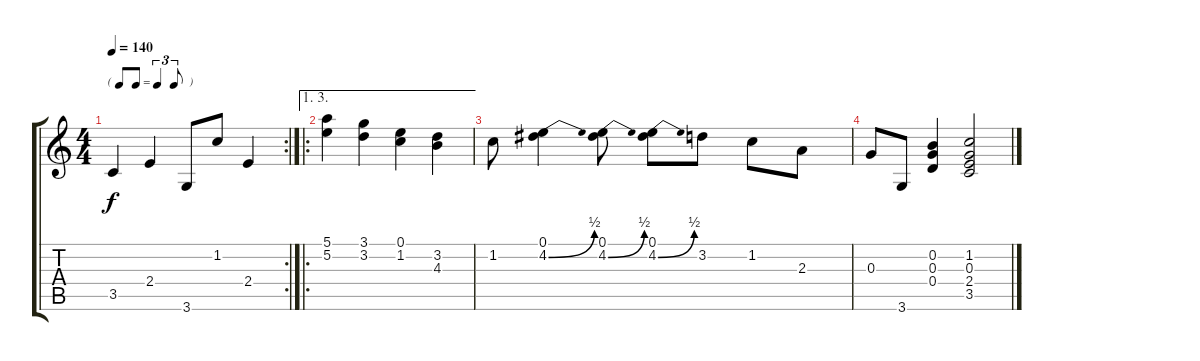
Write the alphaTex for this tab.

\track "" {instrument acousticguitarsteel}
\staff {score tabs}
\tuning (E4 B3 G3 D3 A2 E2) {hide}
\rc 2
\ts (4 4)
\tf triplet8th
\tempo 140
\clef g2
\ks c
3.5.4{dy f} 2.4.4 3.6.8 1.2.8 2.4.4 |
\ae (1 3)
\ro
(5.1 5.2).4 (3.1 3.2).4 (0.1 1.2).4 (3.2 4.3).4 |
1.2.8 (0.1 4.2{be (bend 0 0 60 2)}).4 (0.1 4.2{be (bend 0 0 60 2)}).8 (0.1 4.2{be (bend 0 0 60 2)}).8 3.2.8 1.2.8 2.3.8 |
0.3.8 3.6.8 (0.2 0.3 0.4).4 (1.2 0.3 2.4 3.5).2
